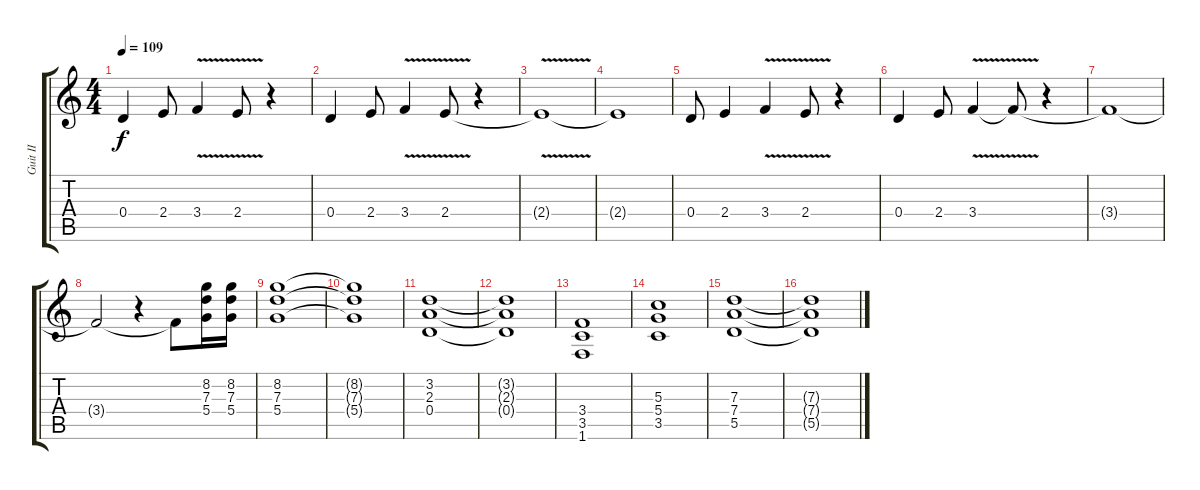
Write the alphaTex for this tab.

\track ("Guit II" "Guit II") {instrument electricguitarmuted}
\staff {score tabs}
\tuning (E4 B3 G3 D3 A2 E2) {hide}
\ts (4 4)
\tempo 109
\clef g2
\ks c
0.4.4{dy f} 2.4.8 3.4{v}.4 2.4{v}.8 r.4 |
0.4.4 2.4.8 3.4{v}.4 2.4{v}.8 r.4 |
2.4{t}.1 |
2.4{t}.1 |
0.4.8 2.4.4 3.4{v}.4 2.4{v}.8 r.4 |
0.4.4 2.4.8 3.4{v}.4 3.4{t}.8 r.4 |
3.4{t}.1 |
3.4{t}.2 r.4 3.4{t}.8 (8.2 7.3 5.4).16 (8.2 7.3 5.4).16 |
(8.2 7.3 5.4).1 |
(8.2{t} 7.3{t} 5.4{t}).1 |
(3.2 2.3 0.4).1 |
(3.2{t} 2.3{t} 0.4{t}).1 |
(3.4 3.5 1.6).1 |
(5.3 5.4 3.5).1 |
(7.3 7.4 5.5).1 |
(7.3{t} 7.4{t} 5.5{t}).1
